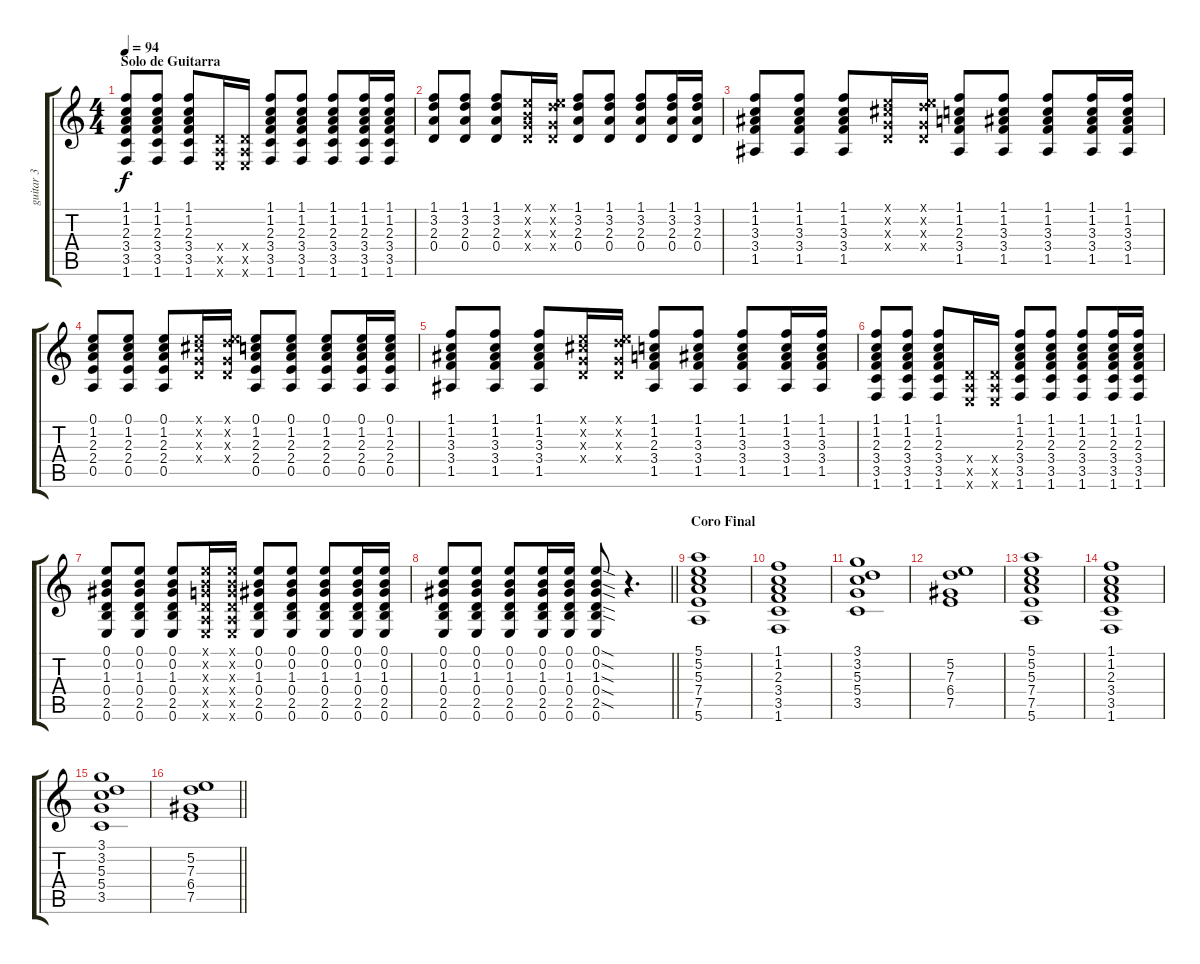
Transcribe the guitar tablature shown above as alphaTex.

\track ("guitar 3" "guitar 3") {instrument overdrivenguitar}
\staff {score tabs}
\tuning (E4 B3 G3 D3 A2 E2) {hide}
\ts (4 4)
\section ("" "Solo de Guitarra")
\tempo 94
\clef g2
\ks c
(1.1 1.2 2.3 3.4 3.5 1.6).8{dy f} (1.1 1.2 2.3 3.4 3.5 1.6).8 (1.1 1.2 2.3 3.4 3.5 1.6).8 (0.4{x} 0.5{x} 0.6{x}).16 (0.4{x} 0.5{x} 0.6{x}).16 (1.1 1.2 2.3 3.4 3.5 1.6).8 (1.1 1.2 2.3 3.4 3.5 1.6).8 (1.1 1.2 2.3 3.4 3.5 1.6).8 (1.1 1.2 2.3 3.4 3.5 1.6).16 (1.1 1.2 2.3 3.4 3.5 1.6).16 |
(1.1 3.2 2.3 0.4).8 (1.1 3.2 2.3 0.4).8 (1.1 3.2 2.3 0.4).8 (0.1{x} 0.2{x} 0.3{x} 0.4{x}).16 (0.1{x} 3.2{x} 0.3{x} 0.4{x}).16 (1.1 3.2 2.3 0.4).8 (1.1 3.2 2.3 0.4).8 (1.1 3.2 2.3 0.4).8 (1.1 3.2 2.3 0.4).16 (1.1 3.2 2.3 0.4).16 |
(1.1 1.2 3.3 3.4 1.5).8 (1.1 1.2 3.3 3.4 1.5).8 (1.1 1.2 3.3 3.4 1.5).8 (0.1{x} 2.2{x} 0.3{x} 0.4{x}).16 (0.1{x} 3.2{x} 0.3{x} 0.4{x}).16 (1.1 1.2 2.3 3.4 1.5).8 (1.1 1.2 3.3 3.4 1.5).8 (1.1 1.2 3.3 3.4 1.5).8 (1.1 1.2 3.3 3.4 1.5).16 (1.1 1.2 3.3 3.4 1.5).16 |
(0.1 1.2 2.3 2.4 0.5).8 (0.1 1.2 2.3 2.4 0.5).8 (0.1 1.2 2.3 2.4 0.5).8 (0.1{x} 2.2{x} 0.3{x} 0.4{x}).16 (0.1{x} 3.2{x} 0.3{x} 0.4{x}).16 (0.1 1.2 2.3 2.4 0.5).8 (0.1 1.2 2.3 2.4 0.5).8 (0.1 1.2 2.3 2.4 0.5).8 (0.1 1.2 2.3 2.4 0.5).16 (0.1 1.2 2.3 2.4 0.5).16 |
(1.1 1.2 3.3 3.4 1.5).8 (1.1 1.2 3.3 3.4 1.5).8 (1.1 1.2 3.3 3.4 1.5).8 (0.1{x} 2.2{x} 0.3{x} 0.4{x}).16 (0.1{x} 3.2{x} 0.3{x} 0.4{x}).16 (1.1 1.2 2.3 3.4 1.5).8 (1.1 1.2 3.3 3.4 1.5).8 (1.1 1.2 3.3 3.4 1.5).8 (1.1 1.2 3.3 3.4 1.5).16 (1.1 1.2 3.3 3.4 1.5).16 |
(1.1 1.2 2.3 3.4 3.5 1.6).8 (1.1 1.2 2.3 3.4 3.5 1.6).8 (1.1 1.2 2.3 3.4 3.5 1.6).8 (0.4{x} 0.5{x} 0.6{x}).16 (0.4{x} 0.5{x} 0.6{x}).16 (1.1 1.2 2.3 3.4 3.5 1.6).8 (1.1 1.2 2.3 3.4 3.5 1.6).8 (1.1 1.2 2.3 3.4 3.5 1.6).8 (1.1 1.2 2.3 3.4 3.5 1.6).16 (1.1 1.2 2.3 3.4 3.5 1.6).16 |
(0.1 0.2 1.3 0.4 2.5 0.6).8 (0.1 0.2 1.3 0.4 2.5 0.6).8 (0.1 0.2 1.3 0.4 2.5 0.6).8 (0.1{x} 0.2{x} 0.3{x} 0.4{x} 0.5{x} 0.6{x}).16 (0.1{x} 0.2{x} 0.3{x} 0.4{x} 0.5{x} 0.6{x}).16 (0.1 0.2 1.3 0.4 2.5 0.6).8 (0.1 0.2 1.3 0.4 2.5 0.6).8 (0.1 0.2 1.3 0.4 2.5 0.6).8 (0.1 0.2 1.3 0.4 2.5 0.6).16 (0.1 0.2 1.3 0.4 2.5 0.6).16 |
\barLineRight lightlight
(0.1 0.2 1.3 0.4 2.5 0.6).8 (0.1 0.2 1.3 0.4 2.5 0.6).8 (0.1 0.2 1.3 0.4 2.5 0.6).8 (0.1 0.2 1.3 0.4 2.5 0.6).16 (0.1 0.2 1.3 0.4 2.5 0.6).16 (0.1{sod} 0.2{sod} 1.3{sod} 0.4{sod} 2.5{sod} 0.6).8 r.4{d} |
\section ("" "Coro Final")
(5.1 5.2 5.3 7.4 7.5 5.6).1 |
(1.1 1.2 2.3 3.4 3.5 1.6).1 |
(3.1 3.2 5.3 5.4 3.5).1 |
(5.2 7.3 6.4 7.5).1 |
(5.1 5.2 5.3 7.4 7.5 5.6).1 |
(1.1 1.2 2.3 3.4 3.5 1.6).1 |
(3.1 3.2 5.3 5.4 3.5).1 |
\barLineRight lightlight
(5.2 7.3 6.4 7.5).1
